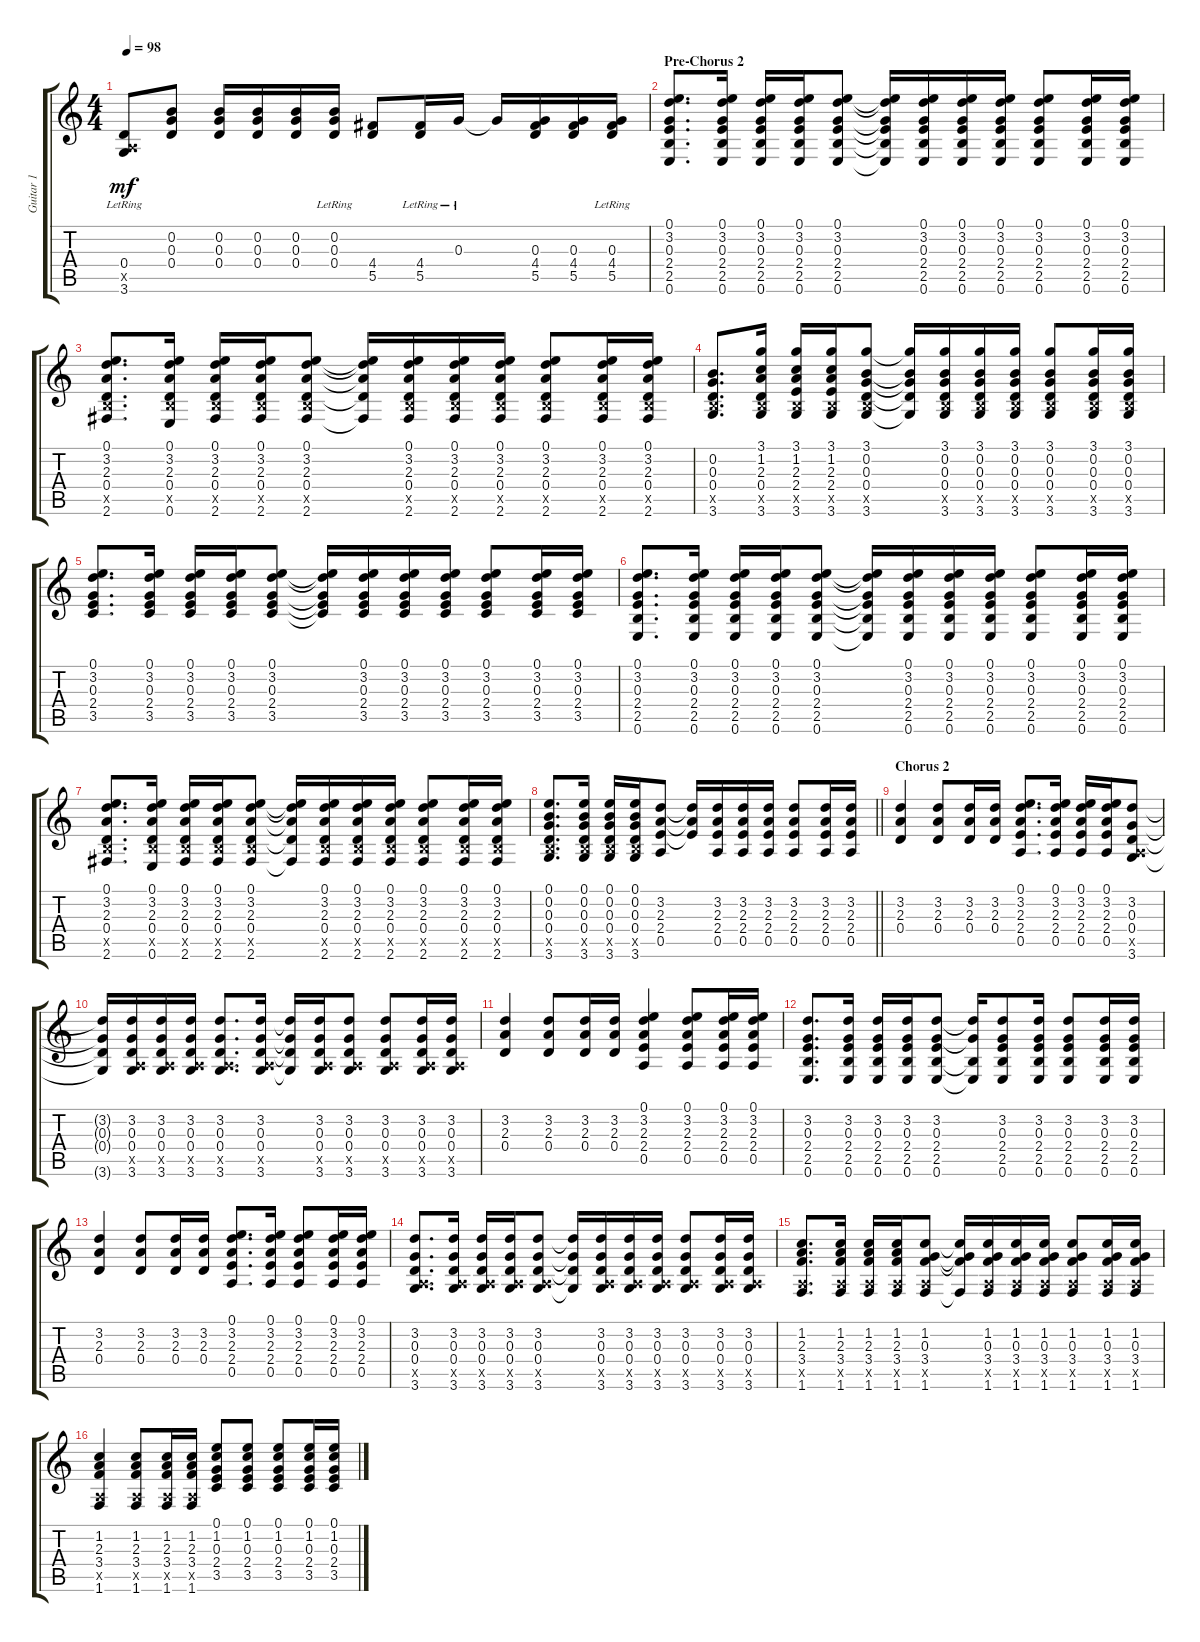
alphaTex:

\track ("Guitar 1" "Guitar 1") {instrument acousticguitarsteel}
\staff {score tabs}
\tuning (E4 B3 G3 D3 A2 E2) {hide}
\ts (4 4)
\tempo 98
\clef g2
\ks c
(0.4{lr} 0.5{x} 3.6{lr}).8{dy mf} (0.2 0.3 0.4).8 (0.2 0.3 0.4).16 (0.2 0.3 0.4).16 (0.2 0.3 0.4).16 (0.2{lr} 0.3{lr} 0.4).16 (4.4 5.5).8 (4.4{lr} 5.5{lr}).16 0.3{lr}.16 0.3{t}.16 (0.3 4.4 5.5).16 (0.3 4.4 5.5).16 (0.3{lr} 4.4{lr} 5.5{lr}).16 |
\section ("" "Pre-Chorus 2")
(0.1 3.2 0.3 2.4 2.5 0.6).8{d} (0.1 3.2 0.3 2.4 2.5 0.6).16 (0.1 3.2 0.3 2.4 2.5 0.6).16 (0.1 3.2 0.3 2.4 2.5 0.6).16 (0.1 3.2 0.3 2.4 2.5 0.6).8 (0.1{t} 3.2{t} 0.3{t} 2.4{t} 2.5{t} 0.6{t}).16 (0.1 3.2 0.3 2.4 2.5 0.6).16 (0.1 3.2 0.3 2.4 2.5 0.6).16 (0.1 3.2 0.3 2.4 2.5 0.6).16 (0.1 3.2 0.3 2.4 2.5 0.6).8 (0.1 3.2 0.3 2.4 2.5 0.6).16 (0.1 3.2 0.3 2.4 2.5 0.6).16 |
(0.1 3.2 2.3 0.4 2.5{x} 2.6).8{d} (0.1 3.2 2.3 0.4 2.5{x} 0.6).16 (0.1 3.2 2.3 0.4 2.5{x} 2.6).16 (0.1 3.2 2.3 0.4 2.5{x} 2.6).16 (0.1 3.2 2.3 0.4 2.5{x} 2.6).8 (0.1{t} 3.2{t} 2.3{t} 0.4{t} 2.6{t}).16 (0.1 3.2 2.3 0.4 2.5{x} 2.6).16 (0.1 3.2 2.3 0.4 2.5{x} 2.6).16 (0.1 3.2 2.3 0.4 2.5{x} 2.6).16 (0.1 3.2 2.3 0.4 2.5{x} 2.6).8 (0.1 3.2 2.3 0.4 2.5{x} 2.6).16 (0.1 3.2 2.3 0.4 2.5{x} 2.6).16 |
(0.2 0.3 0.4 2.5{x} 3.6).8{d} (3.1 1.2 2.3 0.4 2.5{x} 3.6).16 (3.1 1.2 2.3 2.4 2.5{x} 3.6).16 (3.1 1.2 2.3 2.4 2.5{x} 3.6).16 (3.1 0.2 0.3 0.4 2.5{x} 3.6).8 (3.1{t} 0.2{t} 0.3{t} 0.4{t} 3.6{t}).16 (3.1 0.2 0.3 0.4 2.5{x} 3.6).16 (3.1 0.2 0.3 0.4 2.5{x} 3.6).16 (3.1 0.2 0.3 0.4 2.5{x} 3.6).16 (3.1 0.2 0.3 0.4 2.5{x} 3.6).8 (3.1 0.2 0.3 0.4 2.5{x} 3.6).16 (3.1 0.2 0.3 0.4 2.5{x} 3.6).16 |
(0.1 3.2 0.3 2.4 3.5).8{d} (0.1 3.2 0.3 2.4 3.5).16 (0.1 3.2 0.3 2.4 3.5).16 (0.1 3.2 0.3 2.4 3.5).16 (0.1 3.2 0.3 2.4 3.5).8 (0.1{t} 3.2{t} 0.3{t} 2.4{t} 3.5{t}).16 (0.1 3.2 0.3 2.4 3.5).16 (0.1 3.2 0.3 2.4 3.5).16 (0.1 3.2 0.3 2.4 3.5).16 (0.1 3.2 0.3 2.4 3.5).8 (0.1 3.2 0.3 2.4 3.5).16 (0.1 3.2 0.3 2.4 3.5).16 |
(0.1 3.2 0.3 2.4 2.5 0.6).8{d} (0.1 3.2 0.3 2.4 2.5 0.6).16 (0.1 3.2 0.3 2.4 2.5 0.6).16 (0.1 3.2 0.3 2.4 2.5 0.6).16 (0.1 3.2 0.3 2.4 2.5 0.6).8 (0.1{t} 3.2{t} 0.3{t} 2.4{t} 2.5{t} 0.6{t}).16 (0.1 3.2 0.3 2.4 2.5 0.6).16 (0.1 3.2 0.3 2.4 2.5 0.6).16 (0.1 3.2 0.3 2.4 2.5 0.6).16 (0.1 3.2 0.3 2.4 2.5 0.6).8 (0.1 3.2 0.3 2.4 2.5 0.6).16 (0.1 3.2 0.3 2.4 2.5 0.6).16 |
(0.1 3.2 2.3 0.4 2.5{x} 2.6).8{d} (0.1 3.2 2.3 0.4 2.5{x} 0.6).16 (0.1 3.2 2.3 0.4 2.5{x} 2.6).16 (0.1 3.2 2.3 0.4 2.5{x} 2.6).16 (0.1 3.2 2.3 0.4 2.5{x} 2.6).8 (0.1{t} 3.2{t} 2.3{t} 0.4{t} 2.6{t}).16 (0.1 3.2 2.3 0.4 2.5{x} 2.6).16 (0.1 3.2 2.3 0.4 2.5{x} 2.6).16 (0.1 3.2 2.3 0.4 2.5{x} 2.6).16 (0.1 3.2 2.3 0.4 2.5{x} 2.6).8 (0.1 3.2 2.3 0.4 2.5{x} 2.6).16 (0.1 3.2 2.3 0.4 2.5{x} 2.6).16 |
\barLineRight lightlight
(0.1 0.2 0.3 0.4 2.5{x} 3.6).8{d} (0.1 0.2 0.3 0.4 2.5{x} 3.6).16 (0.1 0.2 0.3 0.4 2.5{x} 3.6).16 (0.1 0.2 0.3 0.4 2.5{x} 3.6).16 (3.2 2.3 2.4 0.5).8 (3.2{t} 2.3{t} 2.4{t}).16 (3.2 2.3 2.4 0.5).16 (3.2 2.3 2.4 0.5).16 (3.2 2.3 2.4 0.5).16 (3.2 2.3 2.4 0.5).8 (3.2 2.3 2.4 0.5).16 (3.2 2.3 2.4 0.5).16 |
\section ("" "Chorus 2")
(3.2 2.3 0.4).4 (3.2 2.3 0.4).8 (3.2 2.3 0.4).16 (3.2 2.3 0.4).16 (0.1 3.2 2.3 2.4 0.5).8{d} (0.1 3.2 2.3 2.4 0.5).16 (0.1 3.2 2.3 2.4 0.5).16 (0.1 3.2 2.3 2.4 0.5).16 (3.2 0.3 0.4 0.5{x} 3.6).8 |
(3.2{t} 0.3{t} 0.4{t} 3.6{t}).16 (3.2 0.3 0.4 0.5{x} 3.6).16 (3.2 0.3 0.4 0.5{x} 3.6).16 (3.2 0.3 0.4 0.5{x} 3.6).16 (3.2 0.3 0.4 0.5{x} 3.6).8{d} (3.2 0.3 0.4 0.5{x} 3.6).16 (3.2{t} 0.3{t} 0.4{t} 3.6{t}).16 (3.2 0.3 0.4 0.5{x} 3.6).16 (3.2 0.3 0.4 0.5{x} 3.6).8 (3.2 0.3 0.4 0.5{x} 3.6).8 (3.2 0.3 0.4 0.5{x} 3.6).16 (3.2 0.3 0.4 0.5{x} 3.6).16 |
(3.2 2.3 0.4).4 (3.2 2.3 0.4).8 (3.2 2.3 0.4).16 (3.2 2.3 0.4).16 (0.1 3.2 2.3 2.4 0.5).4 (0.1 3.2 2.3 2.4 0.5).8 (0.1 3.2 2.3 2.4 0.5).16 (0.1 3.2 2.3 2.4 0.5).16 |
(3.2 0.3 2.4 2.5 0.6).8{d} (3.2 0.3 2.4 2.5 0.6).16 (3.2 0.3 2.4 2.5 0.6).16 (3.2 0.3 2.4 2.5 0.6).16 (3.2 0.3 2.4 2.5 0.6).8 (3.2{t} 0.3{t} 2.5{t} 0.6{t}).16 (3.2 0.3 2.4 2.5 0.6).8 (3.2 0.3 2.4 2.5 0.6).16 (3.2 0.3 2.4 2.5 0.6).8 (3.2 0.3 2.4 2.5 0.6).16 (3.2 0.3 2.4 2.5 0.6).16 |
(3.2 2.3 0.4).4 (3.2 2.3 0.4).8 (3.2 2.3 0.4).16 (3.2 2.3 0.4).16 (0.1 3.2 2.3 2.4 0.5).8{d} (0.1 3.2 2.3 2.4 0.5).16 (0.1 3.2 2.3 2.4 0.5).8 (0.1 3.2 2.3 2.4 0.5).16 (0.1 3.2 2.3 2.4 0.5).16 |
(3.2 0.3 0.4 0.5{x} 3.6).8{d} (3.2 0.3 0.4 0.5{x} 3.6).16 (3.2 0.3 0.4 0.5{x} 3.6).16 (3.2 0.3 0.4 0.5{x} 3.6).16 (3.2 0.3 0.4 0.5{x} 3.6).8 (3.2{t} 0.3{t} 0.4{t} 3.6{t}).16 (3.2 0.3 0.4 0.5{x} 3.6).16 (3.2 0.3 0.4 0.5{x} 3.6).16 (3.2 0.3 0.4 0.5{x} 3.6).16 (3.2 0.3 0.4 0.5{x} 3.6).8 (3.2 0.3 0.4 0.5{x} 3.6).16 (3.2 0.3 0.4 0.5{x} 3.6).16 |
(1.2 2.3 3.4 0.5{x} 1.6).8{d} (1.2 2.3 3.4 0.5{x} 1.6).16 (1.2 2.3 3.4 0.5{x} 1.6).16 (1.2 2.3 3.4 0.5{x} 1.6).16 (1.2 0.3 3.4 0.5{x} 1.6).8 (1.2{t} 0.3{t} 3.4{t} 1.6{t}).16 (1.2 0.3 3.4 0.5{x} 1.6).16 (1.2 0.3 3.4 0.5{x} 1.6).16 (1.2 0.3 3.4 0.5{x} 1.6).16 (1.2 0.3 3.4 0.5{x} 1.6).8 (1.2 0.3 3.4 0.5{x} 1.6).16 (1.2 0.3 3.4 0.5{x} 1.6).16 |
(1.2 2.3 3.4 0.5{x} 1.6).4 (1.2 2.3 3.4 0.5{x} 1.6).8 (1.2 2.3 3.4 0.5{x} 1.6).16 (1.2 2.3 3.4 0.5{x} 1.6).16 (0.1 1.2 0.3 2.4 3.5).8 (0.1 1.2 0.3 2.4 3.5).8 (0.1 1.2 0.3 2.4 3.5).8 (0.1 1.2 0.3 2.4 3.5).16 (0.1 1.2 0.3 2.4 3.5).16
